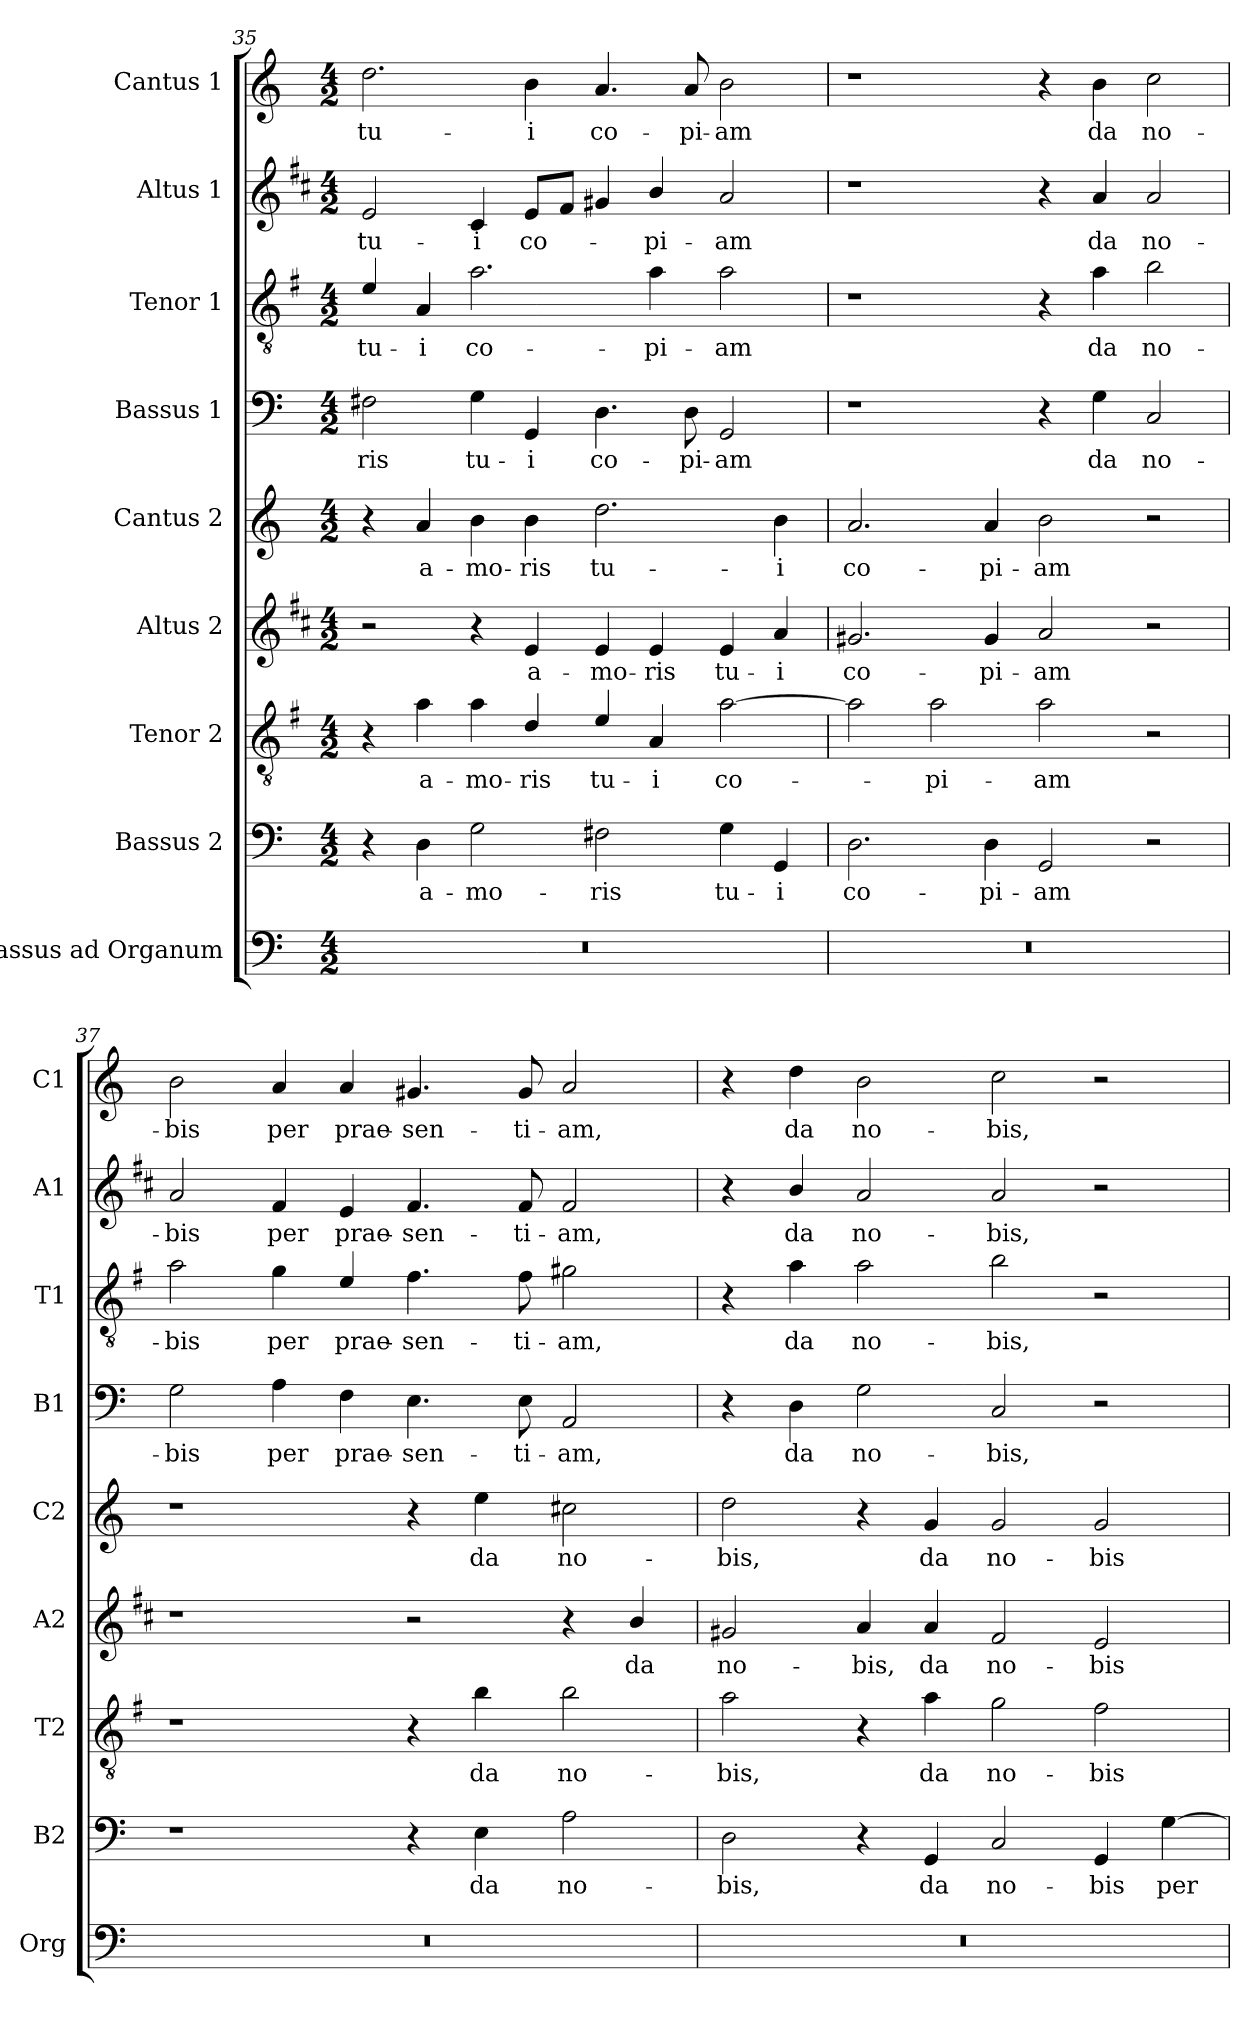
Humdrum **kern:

**kern	**kern	**text	**kern	**text	**kern	**text	**kern	**text	**kern	**text	**kern	**text	**kern	**text	**kern	**text
*part9	*part8	*part8	*part7	*part7	*part6	*part6	*part5	*part5	*part4	*part4	*part3	*part3	*part2	*part2	*part1	*part1
*staff9	*staff8	*staff8	*staff7	*staff7	*staff6	*staff6	*staff5	*staff5	*staff4	*staff4	*staff3	*staff3	*staff2	*staff2	*staff1	*staff1
*I"Bassus ad Organum	*I"Bassus 2	*	*I"Tenor 2	*	*I"Altus 2	*	*I"Cantus 2	*	*I"Bassus 1	*	*I"Tenor 1	*	*I"Altus 1	*	*I"Cantus 1	*
*I'Org	*I'B2	*	*I'T2	*	*I'A2	*	*I'C2	*	*I'B1	*	*I'T1	*	*I'A1	*	*I'C1	*
*clefF4	*clefF4	*	*clefGv2	*	*clefG2	*	*clefG2	*	*clefF4	*	*clefGv2	*	*clefG2	*	*clefG2	*
*	*	*	*ITrd4c7	*	*ITrd1c2	*	*	*	*	*	*ITrd4c7	*	*ITrd1c2	*	*	*
*k[]	*k[]	*	*k[]	*	*k[]	*	*k[]	*	*k[]	*	*k[]	*	*k[]	*	*k[]	*
*C:	*C:	*	*C:	*	*C:	*	*C:	*	*C:	*	*C:	*	*C:	*	*C:	*
*M4/2	*M4/2	*	*M4/2	*	*M4/2	*	*M4/2	*	*M4/2	*	*M4/2	*	*M4/2	*	*M4/2	*
=35	=35	=35	=35	=35	=35	=35	=35	=35	=35	=35	=35	=35	=35	=35	=35	=35
!	!	!	!	!	!	!	!	!	!	!LO:LY:b	!	!LO:LY:b	!	!LO:LY:b	!	!LO:LY:b
0r	4r	.	4r	.	2r	.	4r	.	2F#X\	-ris	4A/	tu-	2d/	tu-	2.dd\	tu-
!	!	!LO:LY:b	!	!LO:LY:b	!	!	!	!LO:LY:b	!	!	!	!LO:LY:b	!	!	!	!
.	4D\	a-	4d\	a-	.	.	4a/	a-	.	.	4D/	-i	.	.	.	.
!	!	!LO:LY:b	!	!LO:LY:b	!	!	!	!LO:LY:b	!	!LO:LY:b	!	!LO:LY:b	!	!LO:LY:b	!	!
.	2G\	-mo-	4d\	-mo-	4r	.	4b\	-mo-	4G\	tu-	2.d\	co-	4B/	-i	.	.
!	!	!	!	!LO:LY:b	!	!LO:LY:b	!	!LO:LY:b	!	!LO:LY:b	!	!	!	!LO:LY:b	!	!LO:LY:b
.	.	.	4G/	-ris	4d/	a-	4b\	-ris	4GG/	-i	.	.	8d/L	co-	4b\	-i
.	.	.	.	.	.	.	.	.	.	.	.	.	8e/J	.	.	.
!	!	!LO:LY:b	!	!LO:LY:b	!	!LO:LY:b	!	!LO:LY:b	!	!LO:LY:b	!	!	!	!	!	!LO:LY:b
.	2F#X\	-ris	4A/	tu-	4d/	-mo-	2.dd\	tu-	4.D\	co-	.	.	4f#X/	.	4.a/	co-
!	!	!	!	!LO:LY:b	!	!LO:LY:b	!	!	!	!	!	!LO:LY:b	!	!LO:LY:b	!	!
.	.	.	4D/	-i	4d/	-ris	.	.	.	.	4d\	-pi-	4a/	-pi-	.	.
!	!	!	!	!	!	!	!	!	!	!LO:LY:b	!	!	!	!	!	!LO:LY:b
.	.	.	.	.	.	.	.	.	8D\	-pi-	.	.	.	.	8a/	-pi-
!	!	!LO:LY:b	!	!LO:LY:b	!	!LO:LY:b	!	!	!	!LO:LY:b	!	!LO:LY:b	!	!LO:LY:b	!	!LO:LY:b
.	4G\	tu-	[2d\	co-	4d/	tu-	.	.	2GG/	-am	2d\	-am	2g/	-am	2b\	-am
!	!	!LO:LY:b	!	!	!	!LO:LY:b	!	!LO:LY:b	!	!	!	!	!	!	!	!
.	4GG/	-i	.	.	4g/	-i	4b\	-i	.	.	.	.	.	.	.	.
!!LO:PB:g=z
=36	=36	=36	=36	=36	=36	=36	=36	=36	=36	=36	=36	=36	=36	=36	=36	=36
!	!	!LO:LY:b	!	!	!	!LO:LY:b	!	!LO:LY:b	!	!	!	!	!	!	!	!
0r	2.D\	co-	2d\]	.	2.f#X/	co-	2.a/	co-	1r	.	1r	.	1r	.	1r	.
!	!	!	!	!LO:LY:b	!	!	!	!	!	!	!	!	!	!	!	!
.	.	.	2d\	-pi-	.	.	.	.	.	.	.	.	.	.	.	.
!	!	!LO:LY:b	!	!	!	!LO:LY:b	!	!LO:LY:b	!	!	!	!	!	!	!	!
.	4D\	-pi-	.	.	4f#/	-pi-	4a/	-pi-	.	.	.	.	.	.	.	.
!	!	!LO:LY:b	!	!LO:LY:b	!	!LO:LY:b	!	!LO:LY:b	!	!	!	!	!	!	!	!
.	2GG/	-am	2d\	-am	2g/	-am	2b\	-am	4r	.	4r	.	4r	.	4r	.
!	!	!	!	!	!	!	!	!	!	!LO:LY:b	!	!LO:LY:b	!	!LO:LY:b	!	!LO:LY:b
.	.	.	.	.	.	.	.	.	4G\	da	4d\	da	4g/	da	4b\	da
!	!	!	!	!	!	!	!	!	!	!LO:LY:b	!	!LO:LY:b	!	!LO:LY:b	!	!LO:LY:b
.	2r	.	2r	.	2r	.	2r	.	2C/	no-	2e\	no-	2g/	no-	2cc\	no-
=37	=37	=37	=37	=37	=37	=37	=37	=37	=37	=37	=37	=37	=37	=37	=37	=37
!	!	!	!	!	!	!	!	!	!	!LO:LY:b	!	!LO:LY:b	!	!LO:LY:b	!	!LO:LY:b
0r	1r	.	1r	.	1r	.	1r	.	2G\	-bis	2d\	-bis	2g/	-bis	2b\	-bis
!	!	!	!	!	!	!	!	!	!	!LO:LY:b	!	!LO:LY:b	!	!LO:LY:b	!	!LO:LY:b
.	.	.	.	.	.	.	.	.	4A\	per	4c\	per	4e/	per	4a/	per
!	!	!	!	!	!	!	!	!	!	!LO:LY:b	!	!LO:LY:b	!	!LO:LY:b	!	!LO:LY:b
.	.	.	.	.	.	.	.	.	4F\	prae-	4A/	prae-	4d/	prae-	4a/	prae-
!	!	!	!	!	!	!	!	!	!	!LO:LY:b	!	!LO:LY:b	!	!LO:LY:b	!	!LO:LY:b
.	4r	.	4r	.	2r	.	4r	.	4.E\	-sen-	4.B\	-sen-	4.e/	-sen-	4.g#X/	-sen-
!	!	!LO:LY:b	!	!LO:LY:b	!	!	!	!LO:LY:b	!	!	!	!	!	!	!	!
.	4E\	da	4e\	da	.	.	4ee\	da	.	.	.	.	.	.	.	.
!	!	!	!	!	!	!	!	!	!	!LO:LY:b	!	!LO:LY:b	!	!LO:LY:b	!	!LO:LY:b
.	.	.	.	.	.	.	.	.	8E\	-ti-	8B\	-ti-	8e/	-ti-	8g#/	-ti-
!	!	!LO:LY:b	!	!LO:LY:b	!	!	!	!LO:LY:b	!	!LO:LY:b	!	!LO:LY:b	!	!LO:LY:b	!	!LO:LY:b
.	2A\	no-	2e\	no-	4r	.	2cc#X\	no-	2AA/	-am,	2c#X\	-am,	2e/	-am,	2a/	-am,
!	!	!	!	!	!	!LO:LY:b	!	!	!	!	!	!	!	!	!	!
.	.	.	.	.	4a/	da	.	.	.	.	.	.	.	.	.	.
=38	=38	=38	=38	=38	=38	=38	=38	=38	=38	=38	=38	=38	=38	=38	=38	=38
!	!	!LO:LY:b	!	!LO:LY:b	!	!LO:LY:b	!	!LO:LY:b	!	!	!	!	!	!	!	!
0r	2D\	-bis,	2d\	-bis,	2f#X/	no-	2dd\	-bis,	4r	.	4r	.	4r	.	4r	.
!	!	!	!	!	!	!	!	!	!	!LO:LY:b	!	!LO:LY:b	!	!LO:LY:b	!	!LO:LY:b
.	.	.	.	.	.	.	.	.	4D\	da	4d\	da	4a/	da	4dd\	da
!	!	!	!	!	!	!LO:LY:b	!	!	!	!LO:LY:b	!	!LO:LY:b	!	!LO:LY:b	!	!LO:LY:b
.	4r	.	4r	.	4g/	-bis,	4r	.	2G\	no-	2d\	no-	2g/	no-	2b\	no-
!	!	!LO:LY:b	!	!LO:LY:b	!	!LO:LY:b	!	!LO:LY:b	!	!	!	!	!	!	!	!
.	4GG/	da	4d\	da	4g/	da	4g/	da	.	.	.	.	.	.	.	.
!	!	!LO:LY:b	!	!LO:LY:b	!	!LO:LY:b	!	!LO:LY:b	!	!LO:LY:b	!	!LO:LY:b	!	!LO:LY:b	!	!LO:LY:b
.	2C/	no-	2c\	no-	2e/	no-	2g/	no-	2C/	-bis,	2e\	-bis,	2g/	-bis,	2cc\	-bis,
!	!	!LO:LY:b	!	!LO:LY:b	!	!LO:LY:b	!	!LO:LY:b	!	!	!	!	!	!	!	!
.	4GG/	-bis	2B\	-bis	2d/	-bis	2g/	-bis	2r	.	2r	.	2r	.	2r	.
!	!	!LO:LY:b	!	!	!	!	!	!	!	!	!	!	!	!	!	!
.	[4G\	per	.	.	.	.	.	.	.	.	.	.	.	.	.	.
=	=	=	=	=	=	=	=	=	=	=	=	=	=	=	=	=
*-	*-	*-	*-	*-	*-	*-	*-	*-	*-	*-	*-	*-	*-	*-	*-	*-
